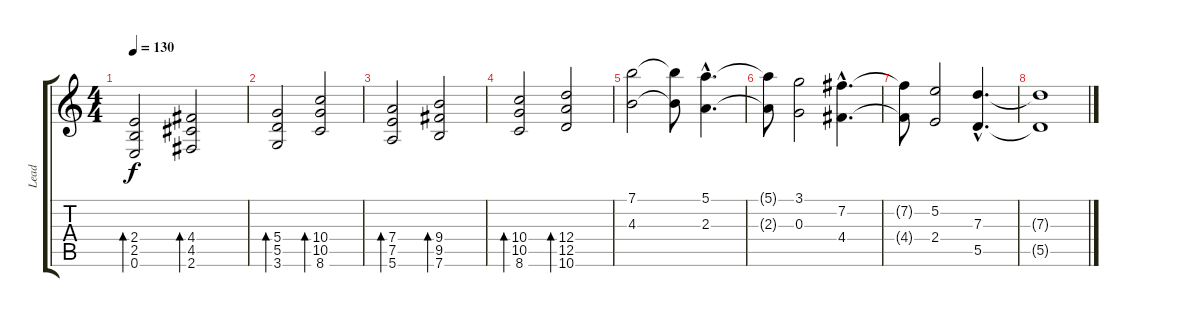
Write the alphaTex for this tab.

\track ("Lead" "Lead") {instrument distortionguitar}
\staff {score tabs}
\tuning (E4 B3 G3 D3 A2 E2) {hide}
\ts (4 4)
\tempo 130
\clef g2
\ks c
(2.4 2.5 0.6).2{bd 120 dy f} (4.4 4.5 2.6).2{bd 120} |
(5.4 5.5 3.6).2{bd 120} (10.4 10.5 8.6).2{bd 120} |
(7.4 7.5 5.6).2{bd 120} (9.4 9.5 7.6).2{bd 120} |
(10.4 10.5 8.6).2{bd 120} (12.4 12.5 10.6).2{bd 120} |
(7.1 4.3).2{volume 8 instrument electricpiano2} (7.1{t} 4.3{t}).8 (5.1{hac} 2.3{hac}).4{d} |
(5.1{t} 2.3{t}).8 (3.1 0.3).2 (7.2{hac} 4.4{hac}).4{d} |
(7.2{t} 4.4{t}).8 (5.2 2.4).2 (7.3{hac} 5.5{hac}).4{d} |
(7.3{t} 5.5{t}).1
